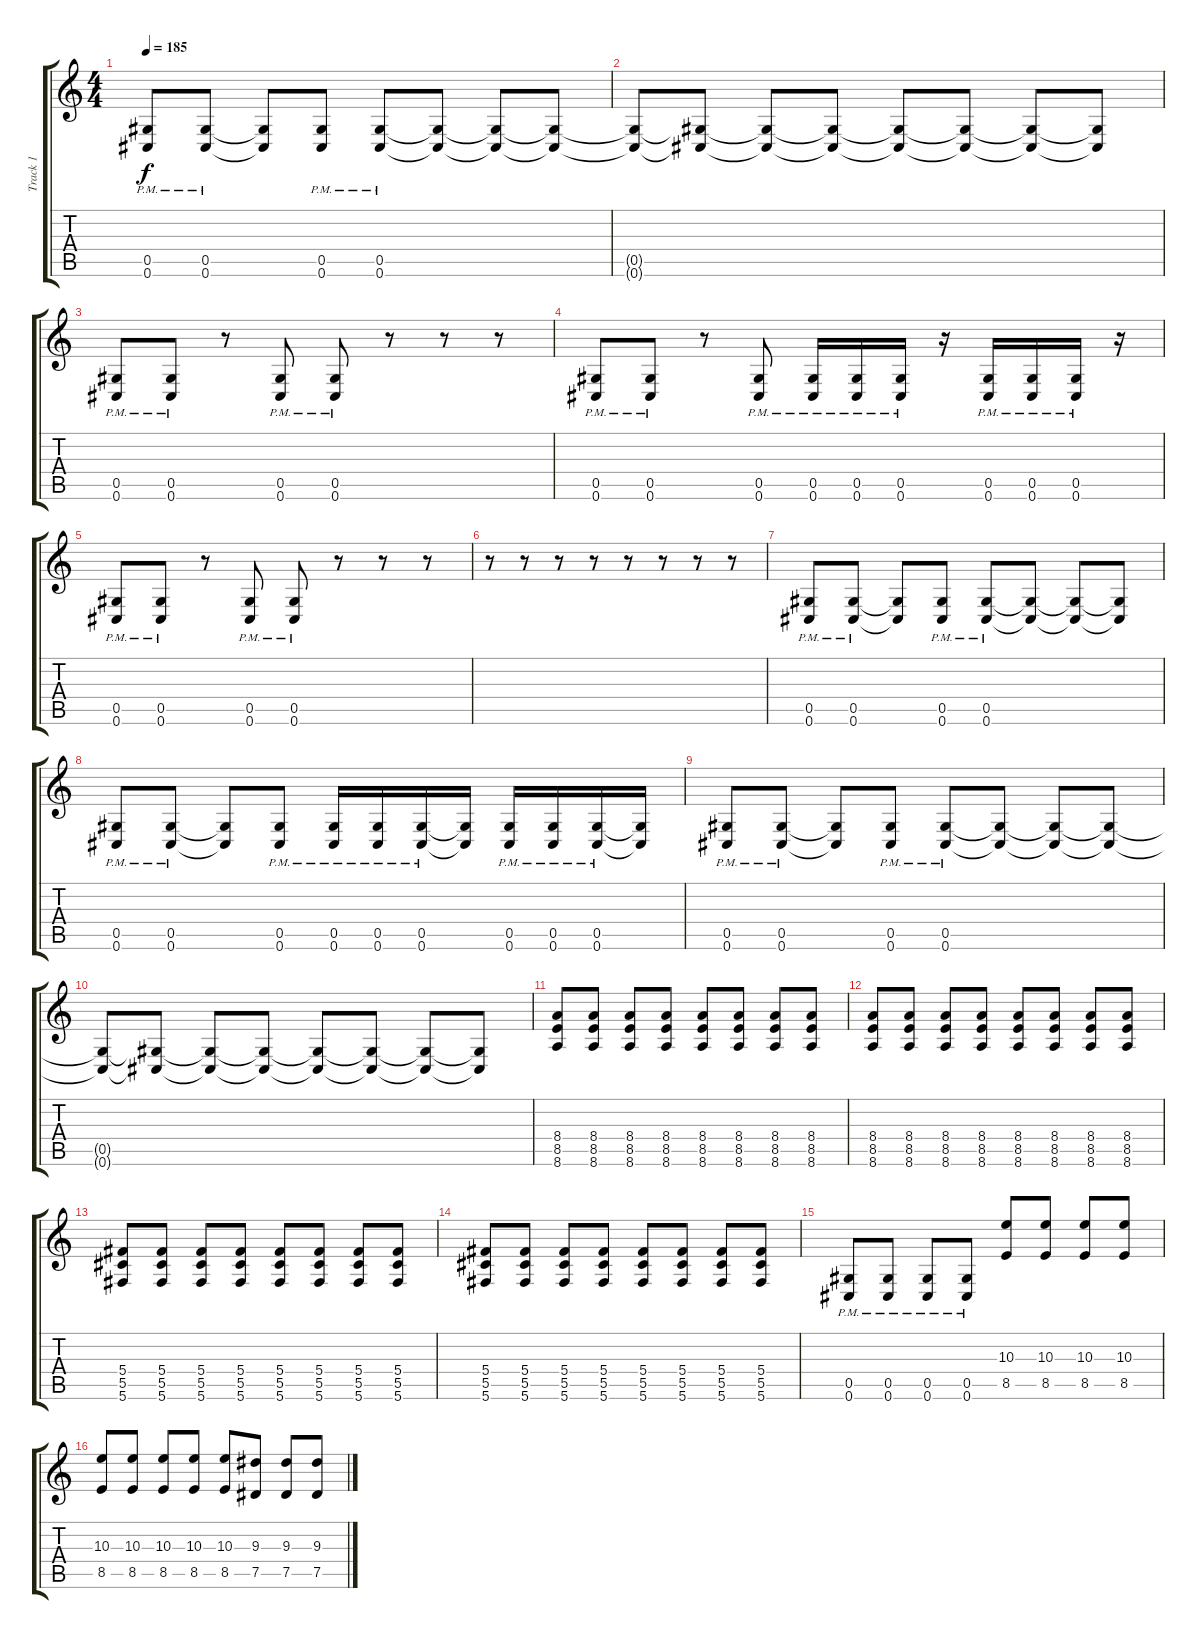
\track ("Track 1" "Track 1") {instrument distortionguitar}
\staff {score tabs}
\tuning (Eb4 Bb3 Gb3 Db3 Ab2 Db2) {hide}
\ts (4 4)
\tempo 185
\clef g2
\ks c
(0.5{pm} 0.6{pm}).8{dy f} (0.5{pm} 0.6{pm}).8 (0.5{t} 0.6{t}).8 (0.5{pm} 0.6{pm}).8 (0.5{pm} 0.6{pm}).8 (0.5{t} 0.6{t}).8 (0.5{t} 0.6{t}).8 (0.5{t} 0.6{t}).8 |
(0.5{t} 0.6{t}).8 (0.5{t} 0.6{t}).8 (0.5{t} 0.6{t}).8 (0.5{t} 0.6{t}).8 (0.5{t} 0.6{t}).8 (0.5{t} 0.6{t}).8 (0.5{t} 0.6{t}).8 (0.5{t} 0.6{t}).8 |
(0.5{pm} 0.6{pm}).8 (0.5{pm} 0.6{pm}).8 r.8 (0.5{pm} 0.6{pm}).8 (0.5{pm} 0.6{pm}).8 r.8 r.8 r.8 |
(0.5{pm} 0.6{pm}).8 (0.5{pm} 0.6{pm}).8 r.8 (0.5{pm} 0.6{pm}).8 (0.5{pm} 0.6{pm}).16 (0.5{pm} 0.6{pm}).16 (0.5{pm} 0.6{pm}).16 r.16 (0.5{pm} 0.6{pm}).16 (0.5{pm} 0.6{pm}).16 (0.5{pm} 0.6{pm}).16 r.16 |
(0.5{pm} 0.6{pm}).8 (0.5{pm} 0.6{pm}).8 r.8 (0.5{pm} 0.6{pm}).8 (0.5{pm} 0.6{pm}).8 r.8 r.8 r.8 |
r.8 r.8 r.8 r.8 r.8 r.8 r.8 r.8 |
(0.5{pm} 0.6{pm}).8 (0.5{pm} 0.6{pm}).8 (0.5{t} 0.6{t}).8 (0.5{pm} 0.6{pm}).8 (0.5{pm} 0.6{pm}).8 (0.5{t} 0.6{t}).8 (0.5{t} 0.6{t}).8 (0.5{t} 0.6{t}).8 |
(0.5{pm} 0.6{pm}).8 (0.5{pm} 0.6{pm}).8 (0.5{t} 0.6{t}).8 (0.5{pm} 0.6{pm}).8 (0.5{pm} 0.6{pm}).16 (0.5{pm} 0.6{pm}).16 (0.5{pm} 0.6{pm}).16 (0.5{t} 0.6{t}).16 (0.5{pm} 0.6{pm}).16 (0.5{pm} 0.6{pm}).16 (0.5{pm} 0.6{pm}).16 (0.5{t} 0.6{t}).16 |
(0.5{pm} 0.6{pm}).8 (0.5{pm} 0.6{pm}).8 (0.5{t} 0.6{t}).8 (0.5{pm} 0.6{pm}).8 (0.5{pm} 0.6{pm}).8 (0.5{t} 0.6{t}).8 (0.5{t} 0.6{t}).8 (0.5{t} 0.6{t}).8 |
(0.5{t} 0.6{t}).8 (0.5{t} 0.6{t}).8 (0.5{t} 0.6{t}).8 (0.5{t} 0.6{t}).8 (0.5{t} 0.6{t}).8 (0.5{t} 0.6{t}).8 (0.5{t} 0.6{t}).8 (0.5{t} 0.6{t}).8 |
(8.4 8.5 8.6).8 (8.4 8.5 8.6).8 (8.4 8.5 8.6).8 (8.4 8.5 8.6).8 (8.4 8.5 8.6).8 (8.4 8.5 8.6).8 (8.4 8.5 8.6).8 (8.4 8.5 8.6).8 |
(8.4 8.5 8.6).8 (8.4 8.5 8.6).8 (8.4 8.5 8.6).8 (8.4 8.5 8.6).8 (8.4 8.5 8.6).8 (8.4 8.5 8.6).8 (8.4 8.5 8.6).8 (8.4 8.5 8.6).8 |
(5.4 5.5 5.6).8 (5.4 5.5 5.6).8 (5.4 5.5 5.6).8 (5.4 5.5 5.6).8 (5.4 5.5 5.6).8 (5.4 5.5 5.6).8 (5.4 5.5 5.6).8 (5.4 5.5 5.6).8 |
(5.4 5.5 5.6).8 (5.4 5.5 5.6).8 (5.4 5.5 5.6).8 (5.4 5.5 5.6).8 (5.4 5.5 5.6).8 (5.4 5.5 5.6).8 (5.4 5.5 5.6).8 (5.4 5.5 5.6).8 |
(0.5{pm} 0.6{pm}).8 (0.5{pm} 0.6{pm}).8 (0.5{pm} 0.6{pm}).8 (0.5{pm} 0.6{pm}).8 (10.3 8.5).8 (10.3 8.5).8 (10.3 8.5).8 (10.3 8.5).8 |
(10.3 8.5).8 (10.3 8.5).8 (10.3 8.5).8 (10.3 8.5).8 (10.3 8.5).8 (9.3 7.5).8 (9.3 7.5).8 (9.3 7.5).8
